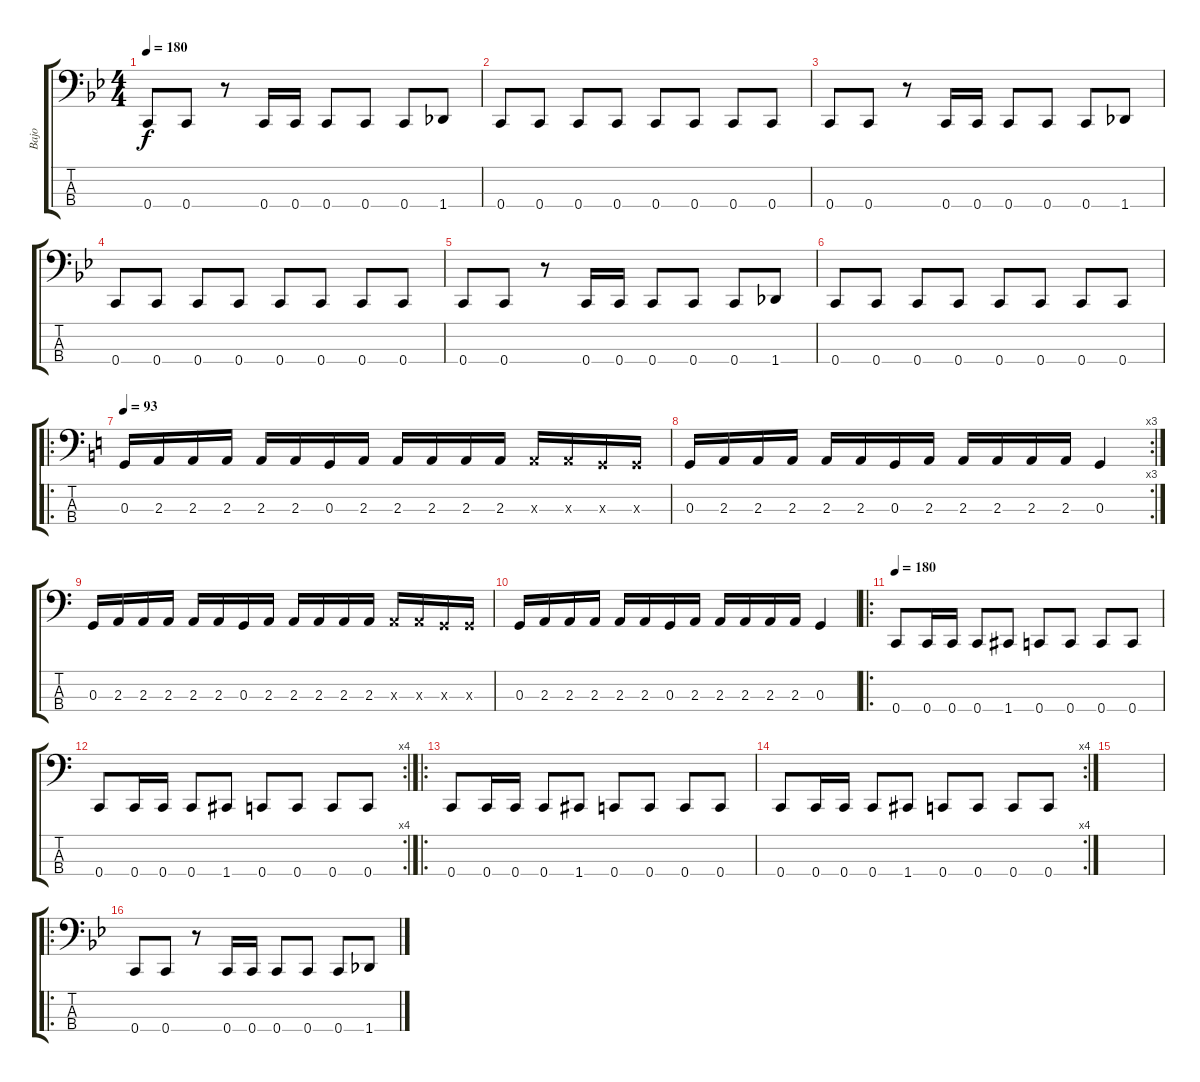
\track ("Bajo" "Bajo") {instrument electricbasspick}
\staff {score tabs}
\tuning (F2 C2 G1 C1) {hide}
\ts (4 4)
\tempo 180
\clef f4
\ks bb
0.4.8{dy f} 0.4.8 r.8 0.4.16 0.4.16 0.4.8 0.4.8 0.4.8 1.4.8 |
0.4.8 0.4.8 0.4.8 0.4.8 0.4.8 0.4.8 0.4.8 0.4.8 |
0.4.8 0.4.8 r.8 0.4.16 0.4.16 0.4.8 0.4.8 0.4.8 1.4.8 |
0.4.8 0.4.8 0.4.8 0.4.8 0.4.8 0.4.8 0.4.8 0.4.8 |
0.4.8 0.4.8 r.8 0.4.16 0.4.16 0.4.8 0.4.8 0.4.8 1.4.8 |
0.4.8 0.4.8 0.4.8 0.4.8 0.4.8 0.4.8 0.4.8 0.4.8 |
\ro
\tempo 93
\ks c
0.3.16 2.3.16 2.3.16 2.3.16 2.3.16 2.3.16 0.3.16 2.3.16 2.3.16 2.3.16 2.3.16 2.3.16 2.3{x}.16 2.3{x}.16 0.3{x}.16 0.3{x}.16 |
\rc 3
0.3.16 2.3.16 2.3.16 2.3.16 2.3.16 2.3.16 0.3.16 2.3.16 2.3.16 2.3.16 2.3.16 2.3.16 0.3.4 |
0.3.16 2.3.16 2.3.16 2.3.16 2.3.16 2.3.16 0.3.16 2.3.16 2.3.16 2.3.16 2.3.16 2.3.16 2.3{x}.16 2.3{x}.16 0.3{x}.16 0.3{x}.16 |
0.3.16 2.3.16 2.3.16 2.3.16 2.3.16 2.3.16 0.3.16 2.3.16 2.3.16 2.3.16 2.3.16 2.3.16 0.3.4 |
\ro
\tempo 180
0.4.8 0.4.16 0.4.16 0.4.8 1.4.8 0.4.8 0.4.8 0.4.8 0.4.8 |
\rc 4
0.4.8 0.4.16 0.4.16 0.4.8 1.4.8 0.4.8 0.4.8 0.4.8 0.4.8 |
\ro
0.4.8 0.4.16 0.4.16 0.4.8 1.4.8 0.4.8 0.4.8 0.4.8 0.4.8 |
\rc 4
0.4.8 0.4.16 0.4.16 0.4.8 1.4.8 0.4.8 0.4.8 0.4.8 0.4.8 |
|
\ro
\ks bb
0.4.8 0.4.8 r.8 0.4.16 0.4.16 0.4.8 0.4.8 0.4.8 1.4.8
